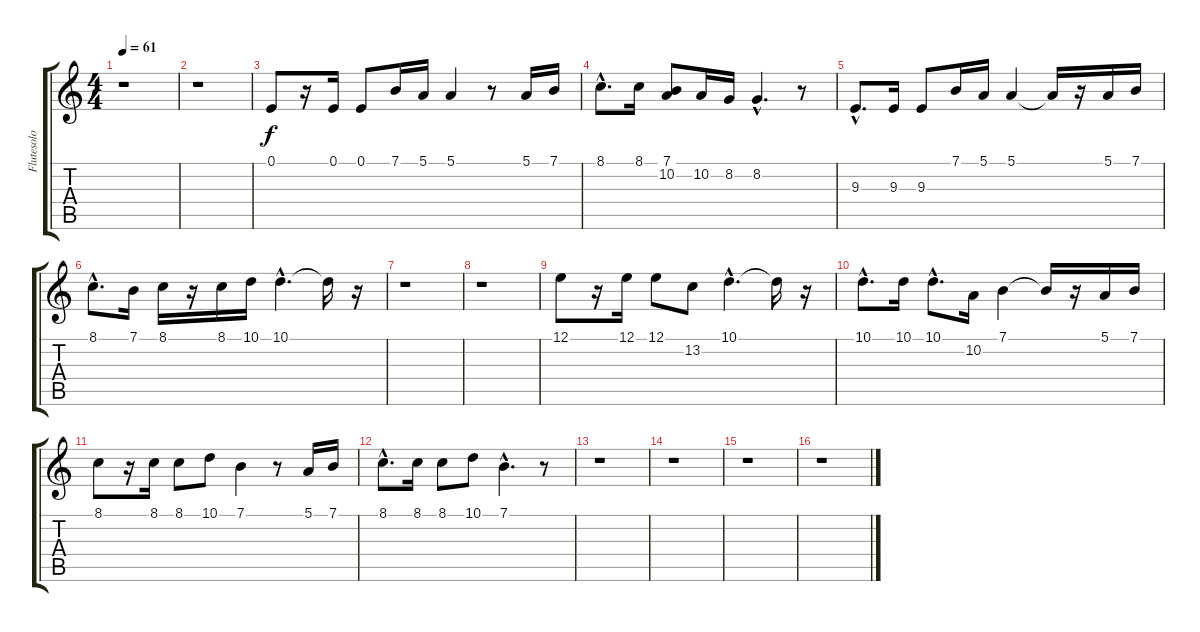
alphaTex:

\track ("Flutesolo" "Flutesolo") {instrument flute}
\staff {score tabs}
\tuning (E4 B3 G3 D3 A2 E2) {hide}
\ts (4 4)
\tempo 61
\clef g2
\ks c
r.1{dy f} |
r.1 |
0.1.8 r.16 0.1.16 0.1.8 7.1.16 5.1.16 5.1.4 r.8 5.1.16 7.1.16 |
8.1{hac}.8{d} 8.1.16 (7.1 10.2).8 10.2.16 8.2.16 8.2{hac}.4{d} r.8 |
9.3{hac}.8{d} 9.3.16 9.3.8 7.1.16 5.1.16 5.1.4 5.1{t}.16 r.16 5.1.16 7.1.16 |
8.1{hac}.8{d} 7.1.16 8.1.16 r.16 8.1.16 10.1.16 10.1{hac}.4{d} 10.1{t}.16 r.16 |
r.1 |
r.1 |
12.1.8 r.16 12.1.16 12.1.8 13.2.8 10.1{hac}.4{d} 10.1{t}.16 r.16 |
10.1{hac}.8{d} 10.1.16 10.1{hac}.8{d} 10.2.16 7.1.4 7.1{t}.16 r.16 5.1.16 7.1.16 |
8.1.8 r.16 8.1.16 8.1.8 10.1.8 7.1.4 r.8 5.1.16 7.1.16 |
8.1{hac}.8{d} 8.1.16 8.1.8 10.1.8 7.1{hac}.4{d} r.8 |
r.1 |
r.1 |
r.1 |
r.1
